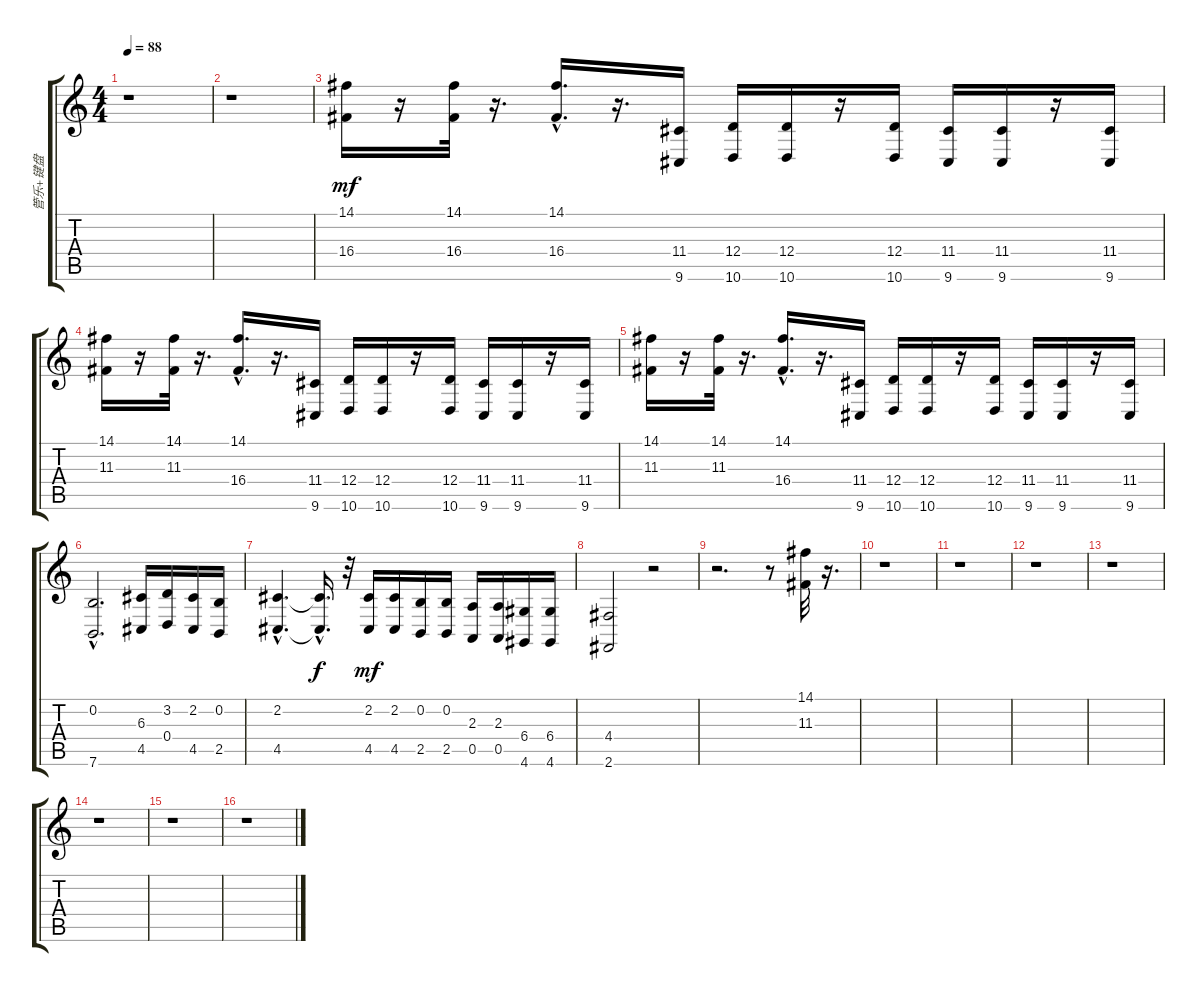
\track ("管乐+键盘" "管乐+键盘") {instrument brasssection}
\staff {score tabs}
\tuning (E4 B3 G3 D3 A2 E2) {hide}
\ts (4 4)
\tempo 88
\clef g2
\ks c
r.1{dy mf instrument brasssection} |
r.1 |
(14.1 16.4).16{volume 16} r.16 (14.1 16.4).32 r.16{d} (14.1{hac} 16.4{hac}).16{d} r.16{d} (11.4 9.6).16 (12.4 10.6).16 (12.4 10.6).16 r.16 (12.4 10.6).16 (11.4 9.6).16 (11.4 9.6).16 r.16 (11.4 9.6).16 |
(14.1 11.3).16 r.16 (14.1 11.3).32 r.16{d} (14.1{hac} 16.4{hac}).16{d} r.16{d} (11.4 9.6).16 (12.4 10.6).16 (12.4 10.6).16 r.16 (12.4 10.6).16 (11.4 9.6).16 (11.4 9.6).16 r.16 (11.4 9.6).16 |
(14.1 11.3).16 r.16 (14.1 11.3).32 r.16{d} (14.1{hac} 16.4{hac}).16{d} r.16{d} (11.4 9.6).16 (12.4 10.6).16 (12.4 10.6).16 r.16 (12.4 10.6).16 (11.4 9.6).16 (11.4 9.6).16 r.16 (11.4 9.6).16 |
(0.2{hac} 7.6{hac}).2{d} (6.3 4.5).16 (3.2 0.4).16 (2.2 4.5).16 (0.2 2.5).16 |
(2.2{hac} 4.5{hac}).4{d} (2.2{hac t} 4.5{hac t}).16{d dy f} r.32 (2.2 4.5).16{dy mf} (2.2 4.5).16 (0.2 2.5).16 (0.2 2.5).16 (2.3 0.5).16 (2.3 0.5).16 (6.4 4.6).16 (6.4 4.6).16 |
(4.4 2.6).2 r.2 |
r.2{d} r.8 (14.1 11.3).32 r.16{d} |
r.1 |
r.1 |
r.1 |
r.1 |
r.1 |
r.1 |
r.1
